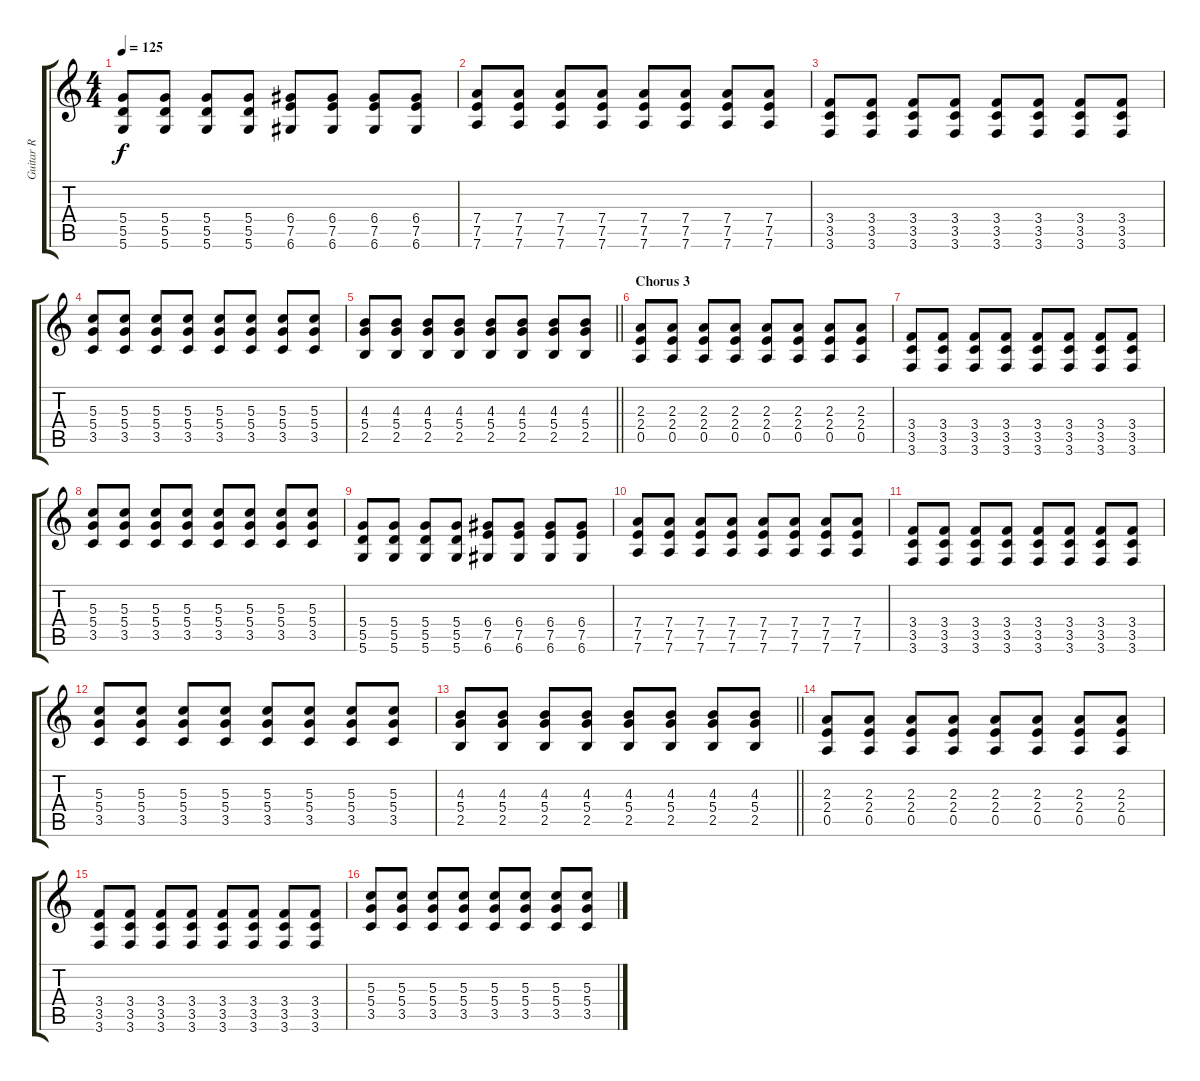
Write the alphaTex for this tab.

\track ("Guitar R" "Guitar R") {instrument overdrivenguitar}
\staff {score tabs}
\tuning (E4 B3 G3 D3 A2 D2) {hide}
\ts (4 4)
\tempo 125
\clef g2
\ks c
(5.4 5.5 5.6).8{dy f} (5.4 5.5 5.6).8 (5.4 5.5 5.6).8 (5.4 5.5 5.6).8 (6.4 7.5 6.6).8 (6.4 7.5 6.6).8 (6.4 7.5 6.6).8 (6.4 7.5 6.6).8 |
(7.4 7.5 7.6).8 (7.4 7.5 7.6).8 (7.4 7.5 7.6).8 (7.4 7.5 7.6).8 (7.4 7.5 7.6).8 (7.4 7.5 7.6).8 (7.4 7.5 7.6).8 (7.4 7.5 7.6).8 |
(3.4 3.5 3.6).8 (3.4 3.5 3.6).8 (3.4 3.5 3.6).8 (3.4 3.5 3.6).8 (3.4 3.5 3.6).8 (3.4 3.5 3.6).8 (3.4 3.5 3.6).8 (3.4 3.5 3.6).8 |
(5.3 5.4 3.5).8 (5.3 5.4 3.5).8 (5.3 5.4 3.5).8 (5.3 5.4 3.5).8 (5.3 5.4 3.5).8 (5.3 5.4 3.5).8 (5.3 5.4 3.5).8 (5.3 5.4 3.5).8 |
\barLineRight lightlight
(4.3 5.4 2.5).8 (4.3 5.4 2.5).8 (4.3 5.4 2.5).8 (4.3 5.4 2.5).8 (4.3 5.4 2.5).8 (4.3 5.4 2.5).8 (4.3 5.4 2.5).8 (4.3 5.4 2.5).8 |
\section ("" "Chorus 3")
(2.3 2.4 0.5).8 (2.3 2.4 0.5).8 (2.3 2.4 0.5).8 (2.3 2.4 0.5).8 (2.3 2.4 0.5).8 (2.3 2.4 0.5).8 (2.3 2.4 0.5).8 (2.3 2.4 0.5).8 |
(3.4 3.5 3.6).8 (3.4 3.5 3.6).8 (3.4 3.5 3.6).8 (3.4 3.5 3.6).8 (3.4 3.5 3.6).8 (3.4 3.5 3.6).8 (3.4 3.5 3.6).8 (3.4 3.5 3.6).8 |
(5.3 5.4 3.5).8 (5.3 5.4 3.5).8 (5.3 5.4 3.5).8 (5.3 5.4 3.5).8 (5.3 5.4 3.5).8 (5.3 5.4 3.5).8 (5.3 5.4 3.5).8 (5.3 5.4 3.5).8 |
(5.4 5.5 5.6).8 (5.4 5.5 5.6).8 (5.4 5.5 5.6).8 (5.4 5.5 5.6).8 (6.4 7.5 6.6).8 (6.4 7.5 6.6).8 (6.4 7.5 6.6).8 (6.4 7.5 6.6).8 |
(7.4 7.5 7.6).8 (7.4 7.5 7.6).8 (7.4 7.5 7.6).8 (7.4 7.5 7.6).8 (7.4 7.5 7.6).8 (7.4 7.5 7.6).8 (7.4 7.5 7.6).8 (7.4 7.5 7.6).8 |
(3.4 3.5 3.6).8 (3.4 3.5 3.6).8 (3.4 3.5 3.6).8 (3.4 3.5 3.6).8 (3.4 3.5 3.6).8 (3.4 3.5 3.6).8 (3.4 3.5 3.6).8 (3.4 3.5 3.6).8 |
(5.3 5.4 3.5).8 (5.3 5.4 3.5).8 (5.3 5.4 3.5).8 (5.3 5.4 3.5).8 (5.3 5.4 3.5).8 (5.3 5.4 3.5).8 (5.3 5.4 3.5).8 (5.3 5.4 3.5).8 |
\barLineRight lightlight
(4.3 5.4 2.5).8 (4.3 5.4 2.5).8 (4.3 5.4 2.5).8 (4.3 5.4 2.5).8 (4.3 5.4 2.5).8 (4.3 5.4 2.5).8 (4.3 5.4 2.5).8 (4.3 5.4 2.5).8 |
(2.3 2.4 0.5).8 (2.3 2.4 0.5).8 (2.3 2.4 0.5).8 (2.3 2.4 0.5).8 (2.3 2.4 0.5).8 (2.3 2.4 0.5).8 (2.3 2.4 0.5).8 (2.3 2.4 0.5).8 |
(3.4 3.5 3.6).8 (3.4 3.5 3.6).8 (3.4 3.5 3.6).8 (3.4 3.5 3.6).8 (3.4 3.5 3.6).8 (3.4 3.5 3.6).8 (3.4 3.5 3.6).8 (3.4 3.5 3.6).8 |
(5.3 5.4 3.5).8 (5.3 5.4 3.5).8 (5.3 5.4 3.5).8 (5.3 5.4 3.5).8 (5.3 5.4 3.5).8 (5.3 5.4 3.5).8 (5.3 5.4 3.5).8 (5.3 5.4 3.5).8
